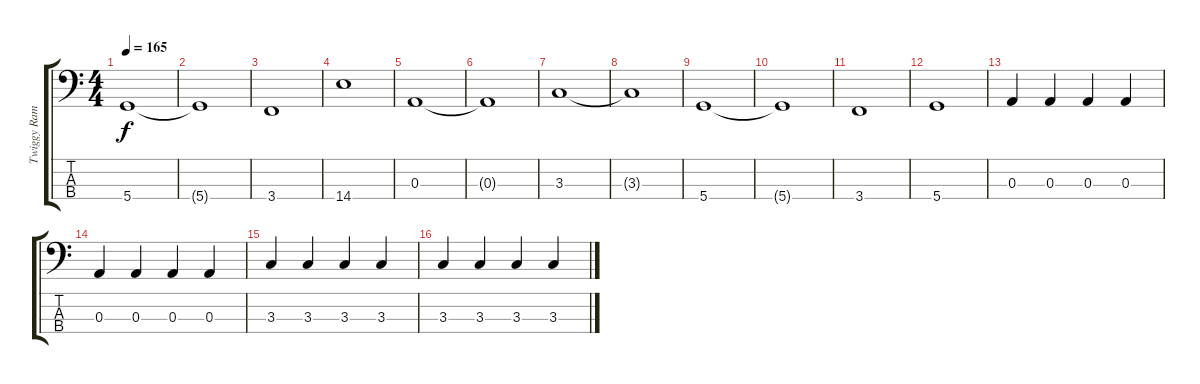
\track ("Twiggy Ramirez" "Twiggy Ram") {instrument electricbassfinger}
\staff {score tabs}
\tuning (G2 D2 A1 D1) {hide}
\ts (4 4)
\tempo 165
\clef f4
\ks c
5.4.1{dy f} |
5.4{t}.1 |
3.4.1 |
14.4.1 |
0.3.1 |
0.3{t}.1 |
3.3.1 |
3.3{t}.1 |
5.4.1 |
5.4{t}.1 |
3.4.1 |
5.4.1 |
0.3.4 0.3.4 0.3.4 0.3.4 |
0.3.4 0.3.4 0.3.4 0.3.4 |
3.3.4 3.3.4 3.3.4 3.3.4 |
3.3.4 3.3.4 3.3.4 3.3.4
